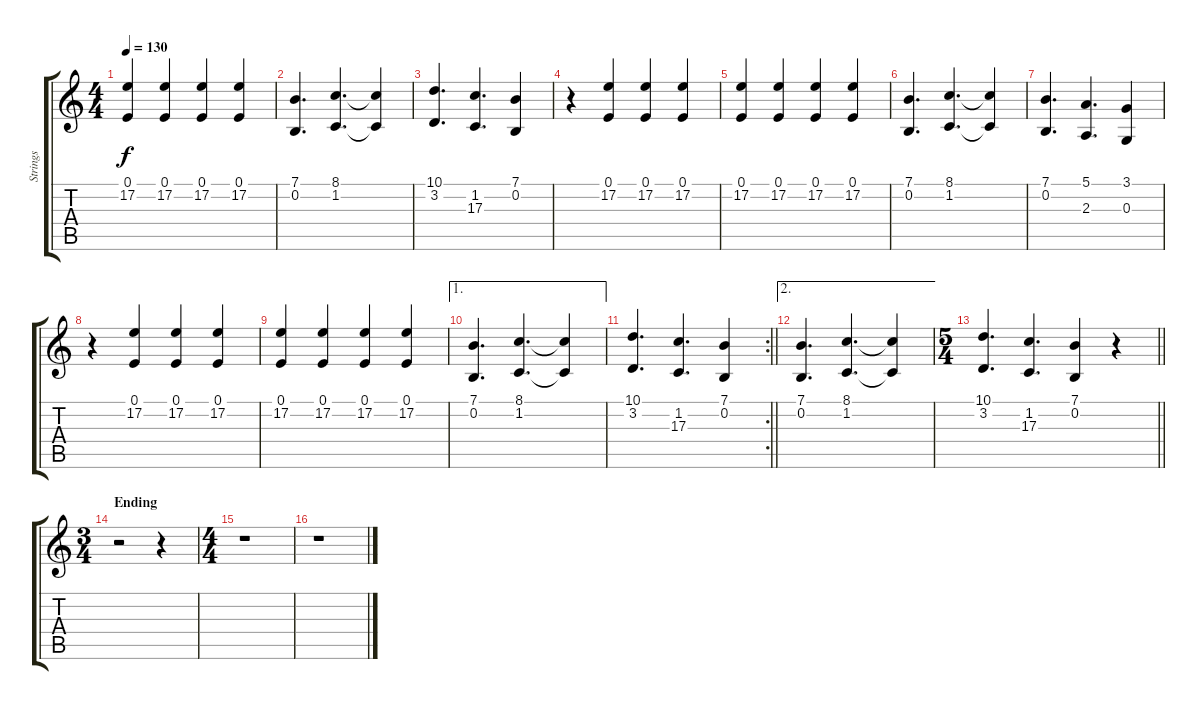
\track ("Strings" "Strings") {instrument stringensemble1}
\staff {score tabs}
\tuning (E4 B3 G3 D3 A2 E2) {hide}
\ts (4 4)
\tempo 130
\clef g2
\ks c
(0.1 17.2).4{dy f} (0.1 17.2).4 (0.1 17.2).4 (0.1 17.2).4 |
(7.1 0.2).4{d} (8.1 1.2).4{d} (8.1{t} 1.2{t}).4 |
(10.1 3.2).4{d} (1.2 17.3).4{d} (7.1 0.2).4 |
r.4 (0.1 17.2).4 (0.1 17.2).4 (0.1 17.2).4 |
(0.1 17.2).4 (0.1 17.2).4 (0.1 17.2).4 (0.1 17.2).4 |
(7.1 0.2).4{d} (8.1 1.2).4{d} (8.1{t} 1.2{t}).4 |
(7.1 0.2).4{d} (5.1 2.3).4{d} (3.1 0.3).4 |
r.4 (0.1 17.2).4 (0.1 17.2).4 (0.1 17.2).4 |
(0.1 17.2).4 (0.1 17.2).4 (0.1 17.2).4 (0.1 17.2).4 |
\ae 1
(7.1 0.2).4{d} (8.1 1.2).4{d} (8.1{t} 1.2{t}).4 |
\rc 2
\barLineRight lightlight
(10.1 3.2).4{d} (1.2 17.3).4{d} (7.1 0.2).4 |
\ae 2
(7.1 0.2).4{d} (8.1 1.2).4{d} (8.1{t} 1.2{t}).4 |
\ts (5 4)
\barLineRight lightlight
(10.1 3.2).4{d} (1.2 17.3).4{d} (7.1 0.2).4 r.4 |
\ts (3 4)
\section ("" "Ending")
r.2 r.4 |
\ts (4 4)
r.1 |
r.1
